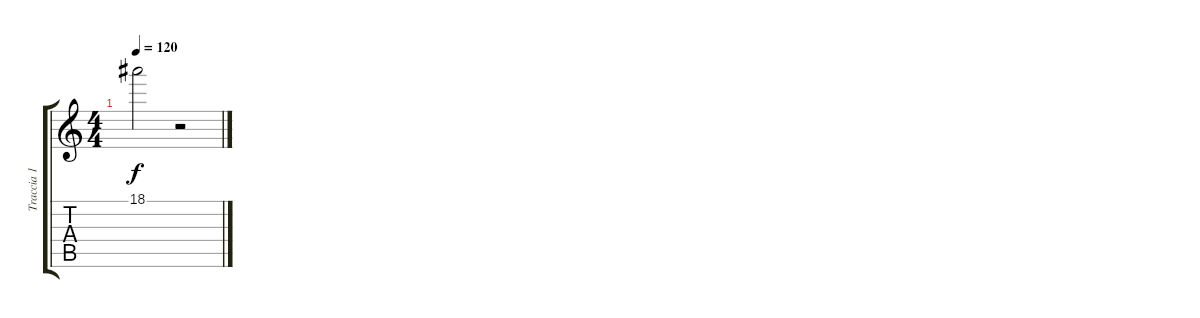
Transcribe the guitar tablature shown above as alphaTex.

\track ("Traccia 1" "Traccia 1") {instrument distortionguitar}
\staff {score tabs}
\tuning (E4 B3 G3 D3 A2 E2) {hide}
\ts (4 4)
\tempo 120
\clef g2
\ks c
18.1{t}.2{dy f} r.2
